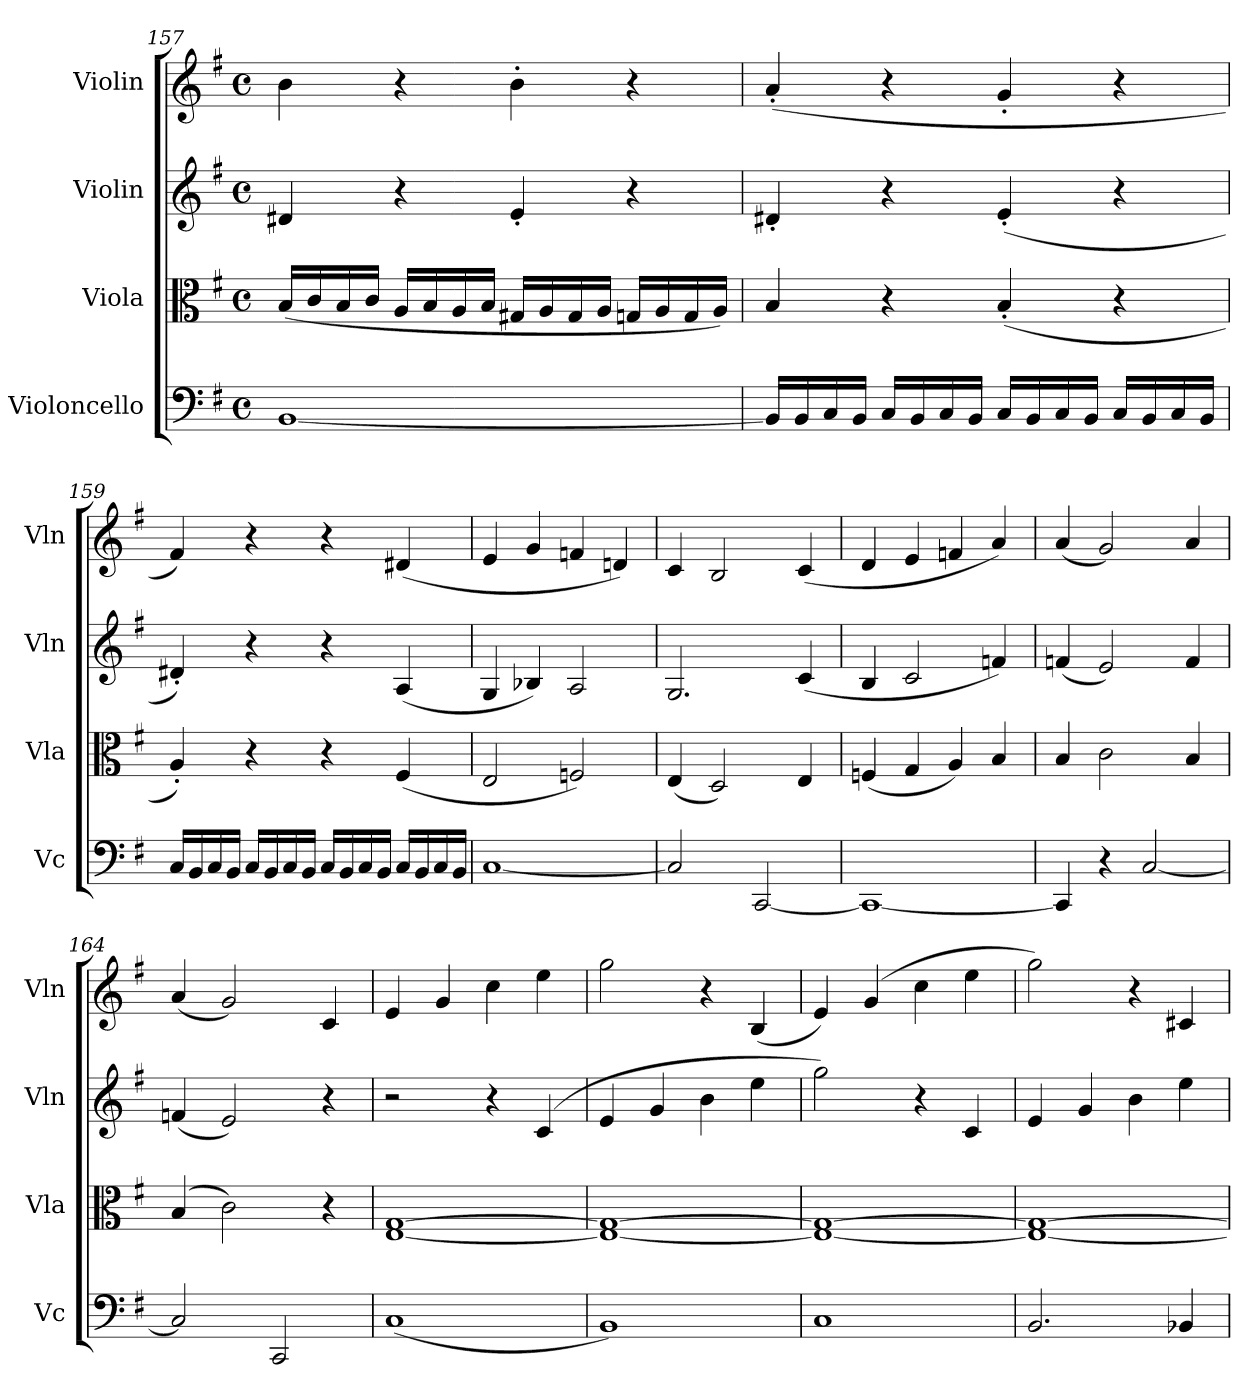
**kern	**kern	**kern	**kern
*part4	*part3	*part2	*part1
*staff4	*staff3	*staff2	*staff1
*I"Violoncello	*I"Viola	*I"Violin	*I"Violin
*I'Vc	*I'Vla	*I'Vln	*I'Vln
*clefF4	*clefC3	*clefG2	*clefG2
*k[f#]	*k[f#]	*k[f#]	*k[f#]
*M4/4	*M4/4	*M4/4	*M4/4
*met(c)	*met(c)	*met(c)	*met(c)
=157	=157	=157	=157
[1BB	(16B/LL	4d#X/	4b\
.	16c/	.	.
.	16B/	.	.
.	16c/JJ	.	.
.	16A/LL	4r	4r
.	16B/	.	.
.	16A/	.	.
.	16B/JJ	.	.
.	16G#X/LL	4e'/	4b'\
.	16A/	.	.
.	16G#/	.	.
.	16A/JJ	.	.
.	16Gn/LL	4r	4r
.	16A/	.	.
.	16G/	.	.
.	16A/JJ)	.	.
=158	=158	=158	=158
16BB/LL]	4B/	4d#X'/	(4a'/
16BB/	.	.	.
16C/	.	.	.
16BB/JJ	.	.	.
16C/LL	4r	4r	4r
16BB/	.	.	.
16C/	.	.	.
16BB/JJ	.	.	.
16C/LL	(4B'/	(4e'/	4g'/
16BB/	.	.	.
16C/	.	.	.
16BB/JJ	.	.	.
16C/LL	4r	4r	4r
16BB/	.	.	.
16C/	.	.	.
16BB/JJ	.	.	.
=159	=159	=159	=159
16C/LL	4A'/)	4d#X'/)	4f#/)
16BB/	.	.	.
16C/	.	.	.
16BB/JJ	.	.	.
16C/LL	4r	4r	4r
16BB/	.	.	.
16C/	.	.	.
16BB/JJ	.	.	.
16C/LL	4r	4r	4r
16BB/	.	.	.
16C/	.	.	.
16BB/JJ	.	.	.
16C/LL	(4F#/	(4A/	(4d#X/
16BB/	.	.	.
16C/	.	.	.
16BB/JJ	.	.	.
=160	=160	=160	=160
[1C	2E/	4G/	4e/
.	.	4B-X/)	4g/
.	2Fn/)	2A/	4fn/
.	.	.	4dn/)
=161	=161	=161	=161
2C/]	(4E/	2.G/	4c/
.	2D/)	.	2B/
[2CC/	.	.	.
.	4E/	(4c/	(4c/
=162	=162	=162	=162
1CC_	(4Fn/	4B/	4d/
.	4G/	2c/	4e/
.	4A/)	.	4fn/
.	4B/	4fn/)	4a/)
=163	=163	=163	=163
4CC/]	4B/	(4fn/	(4a/
4r	2c\	2e/)	2g/)
[2C/	.	.	.
.	4B/	4f/	4a/
=164	=164	=164	=164
2C/]	(4B/	(4fn/	(4a/
.	2c\)	2e/)	2g/)
2CC/	.	.	.
.	4r	4r	4c/
=165	=165	=165	=165
(1C	[1E [1G	2r	4e/
.	.	.	4g/
.	.	4r	4cc\
.	.	(4c/	4ee\
=166	=166	=166	=166
1BB)	1E_ 1G_	4e/	2gg\
.	.	4g/	.
.	.	4b\	4r
.	.	4ee\	(4B/
=167	=167	=167	=167
1C	1E_ 1G_	2gg\)	4e/)
.	.	.	(4g/
.	.	4r	4cc\
.	.	4c/	4ee\
=168	=168	=168	=168
2.BB/	1E_ 1G_	4e/	2gg\)
.	.	4g/	.
.	.	4b\	4r
4BB-X/	.	4ee\	4c#X/
=	=	=	=
*-	*-	*-	*-
